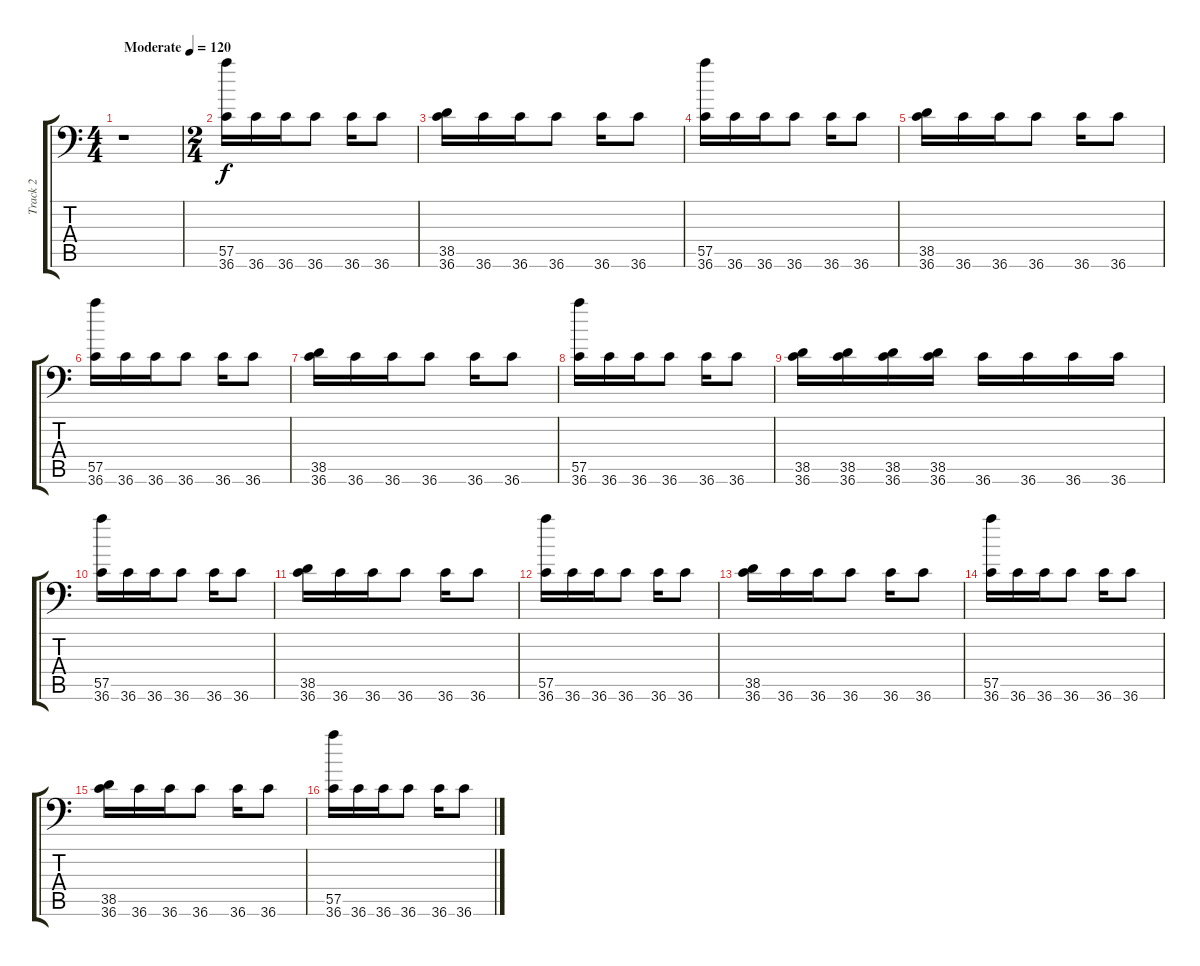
\track ("Track 2" "Track 2") {instrument acousticgrandpiano}
\staff {score tabs}
\tuning (C-1 C-1 C-1 C-1 C-1 C-1) {hide}
\ts (4 4)
\tempo (120 "Moderate")
\clef f4
\ks c
r.1{dy f instrument acousticgrandpiano} |
\ts (2 4)
(57.5 36.6).16 36.6.16 36.6.16 36.6.8 36.6.16 36.6.8 |
(38.5 36.6).16 36.6.16 36.6.16 36.6.8 36.6.16 36.6.8 |
(57.5 36.6).16 36.6.16 36.6.16 36.6.8 36.6.16 36.6.8 |
(38.5 36.6).16 36.6.16 36.6.16 36.6.8 36.6.16 36.6.8 |
(57.5 36.6).16 36.6.16 36.6.16 36.6.8 36.6.16 36.6.8 |
(38.5 36.6).16 36.6.16 36.6.16 36.6.8 36.6.16 36.6.8 |
(57.5 36.6).16 36.6.16 36.6.16 36.6.8 36.6.16 36.6.8 |
(38.5 36.6).16 (38.5 36.6).16 (38.5 36.6).16 (38.5 36.6).16 36.6.16 36.6.16 36.6.16 36.6.16 |
(57.5 36.6).16 36.6.16 36.6.16 36.6.8 36.6.16 36.6.8 |
(38.5 36.6).16 36.6.16 36.6.16 36.6.8 36.6.16 36.6.8 |
(57.5 36.6).16 36.6.16 36.6.16 36.6.8 36.6.16 36.6.8 |
(38.5 36.6).16 36.6.16 36.6.16 36.6.8 36.6.16 36.6.8 |
(57.5 36.6).16 36.6.16 36.6.16 36.6.8 36.6.16 36.6.8 |
(38.5 36.6).16 36.6.16 36.6.16 36.6.8 36.6.16 36.6.8 |
(57.5 36.6).16 36.6.16 36.6.16 36.6.8 36.6.16 36.6.8
